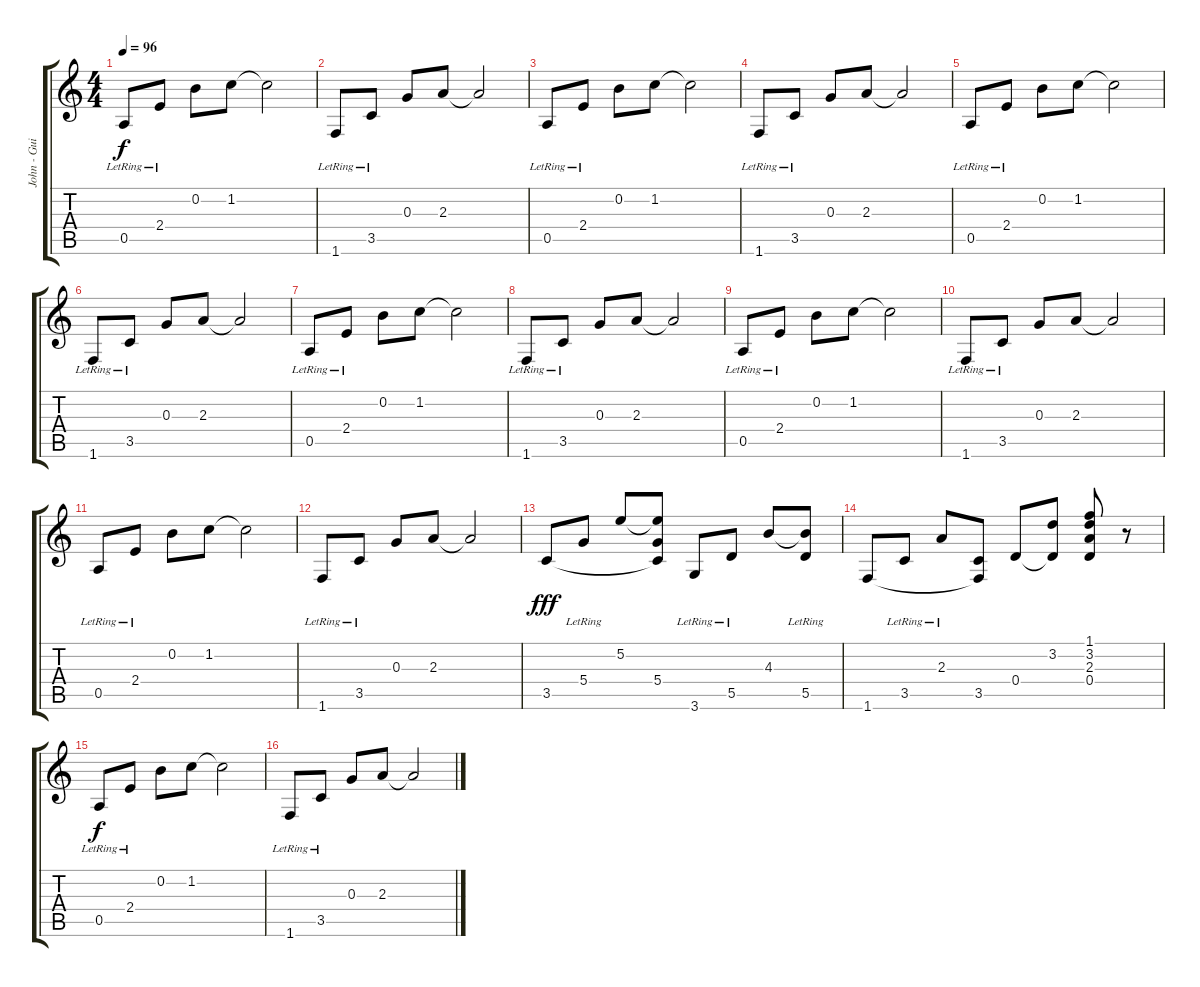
\track ("John - Guitar" "John - Gui") {instrument electricguitarclean}
\staff {score tabs}
\tuning (E4 B3 G3 D3 A2 E2) {hide}
\ts (4 4)
\tempo 96
\clef g2
\ks c
0.5{lr}.8{dy f instrument electricguitarclean} 2.4{lr}.8 0.2.8 1.2.8 1.2{t}.2 |
1.6{lr}.8 3.5{lr}.8 0.3.8 2.3.8 2.3{t}.2 |
0.5{lr}.8 2.4{lr}.8 0.2.8 1.2.8 1.2{t}.2 |
1.6{lr}.8 3.5{lr}.8 0.3.8 2.3.8 2.3{t}.2 |
0.5{lr}.8 2.4{lr}.8 0.2.8 1.2.8 1.2{t}.2 |
1.6{lr}.8 3.5{lr}.8 0.3.8 2.3.8 2.3{t}.2 |
0.5{lr}.8 2.4{lr}.8 0.2.8 1.2.8 1.2{t}.2 |
1.6{lr}.8 3.5{lr}.8 0.3.8 2.3.8 2.3{t}.2 |
0.5{lr}.8 2.4{lr}.8 0.2.8 1.2.8 1.2{t}.2 |
1.6{lr}.8 3.5{lr}.8 0.3.8 2.3.8 2.3{t}.2 |
0.5{lr}.8 2.4{lr}.8 0.2.8 1.2.8 1.2{t}.2 |
1.6{lr}.8 3.5{lr}.8 0.3.8 2.3.8 2.3{t}.2 |
3.5.8{dy fff} 5.4{lr}.8 5.2.8 (5.2{t} 5.4 3.5{t}).8 3.6{lr}.8 5.5{lr}.8 4.3.8 (4.3{t} 5.5{lr}).8 |
1.6.8 3.5{lr}.8 2.3{lr}.8 (3.5 1.6{t}).8 0.4.8 (3.2 0.4{t}).8 (1.1 3.2 2.3 0.4).8 r.8 |
0.5{lr}.8{dy f} 2.4{lr}.8 0.2.8 1.2.8 1.2{t}.2 |
1.6{lr}.8 3.5{lr}.8 0.3.8 2.3.8 2.3{t}.2
